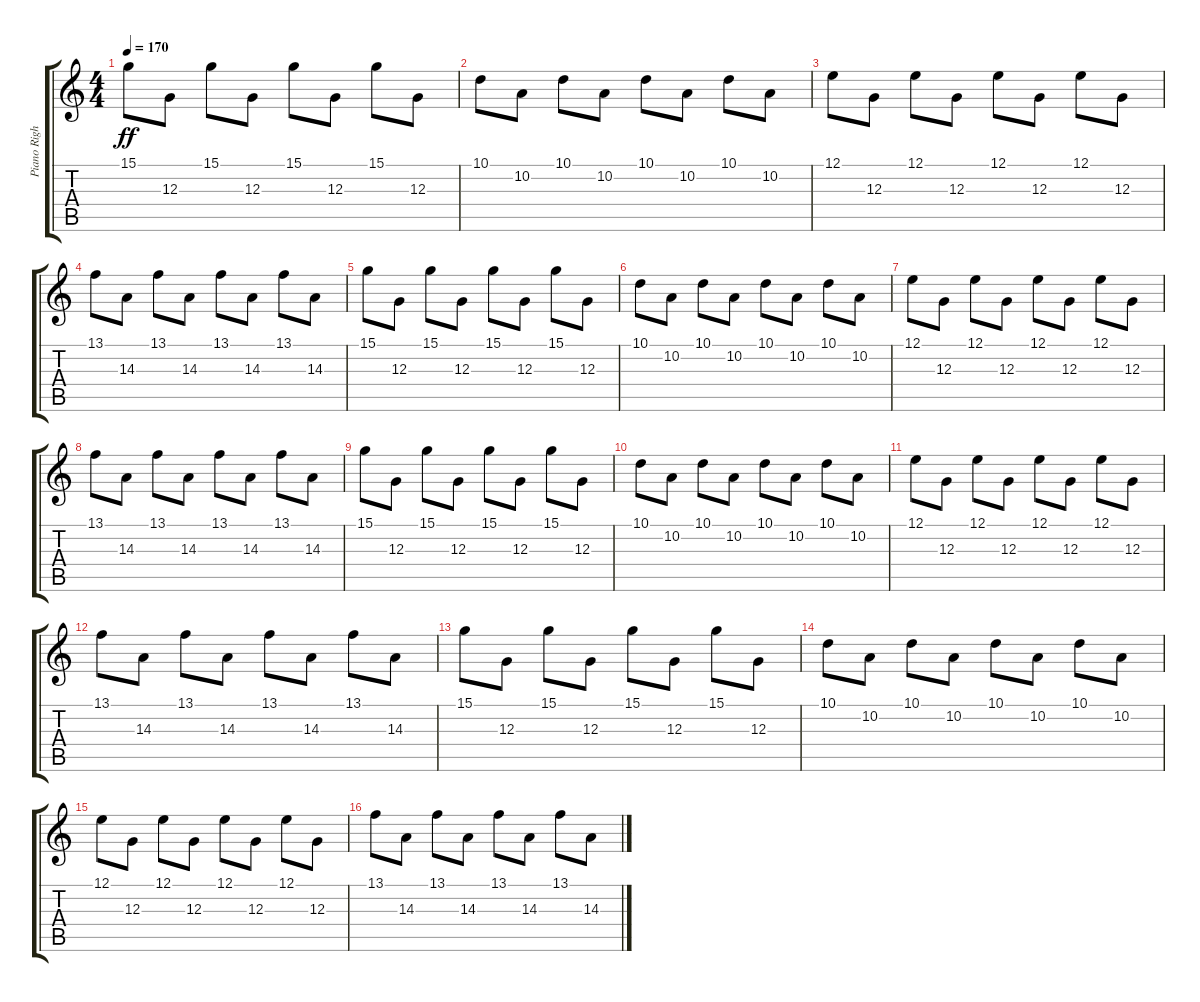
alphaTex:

\track ("Piano Right Hand" "Piano Righ") {instrument acousticgrandpiano}
\staff {score tabs}
\tuning (E4 B3 G3 D3 A2 E2) {hide}
\ts (4 4)
\tempo 170
\clef g2
\ks c
15.1.8{dy ff} 12.3.8 15.1.8 12.3.8 15.1.8 12.3.8 15.1.8 12.3.8 |
10.1.8 10.2.8 10.1.8 10.2.8 10.1.8 10.2.8 10.1.8 10.2.8 |
12.1.8 12.3.8 12.1.8 12.3.8 12.1.8 12.3.8 12.1.8 12.3.8 |
13.1.8 14.3.8 13.1.8 14.3.8 13.1.8 14.3.8 13.1.8 14.3.8 |
15.1.8 12.3.8 15.1.8 12.3.8 15.1.8 12.3.8 15.1.8 12.3.8 |
10.1.8 10.2.8 10.1.8 10.2.8 10.1.8 10.2.8 10.1.8 10.2.8 |
12.1.8 12.3.8 12.1.8 12.3.8 12.1.8 12.3.8 12.1.8 12.3.8 |
13.1.8 14.3.8 13.1.8 14.3.8 13.1.8 14.3.8 13.1.8 14.3.8 |
15.1.8 12.3.8 15.1.8 12.3.8 15.1.8 12.3.8 15.1.8 12.3.8 |
10.1.8 10.2.8 10.1.8 10.2.8 10.1.8 10.2.8 10.1.8 10.2.8 |
12.1.8 12.3.8 12.1.8 12.3.8 12.1.8 12.3.8 12.1.8 12.3.8 |
13.1.8 14.3.8 13.1.8 14.3.8 13.1.8 14.3.8 13.1.8 14.3.8 |
15.1.8 12.3.8 15.1.8 12.3.8 15.1.8 12.3.8 15.1.8 12.3.8 |
10.1.8 10.2.8 10.1.8 10.2.8 10.1.8 10.2.8 10.1.8 10.2.8 |
12.1.8 12.3.8 12.1.8 12.3.8 12.1.8 12.3.8 12.1.8 12.3.8 |
13.1.8 14.3.8 13.1.8 14.3.8 13.1.8 14.3.8 13.1.8 14.3.8
